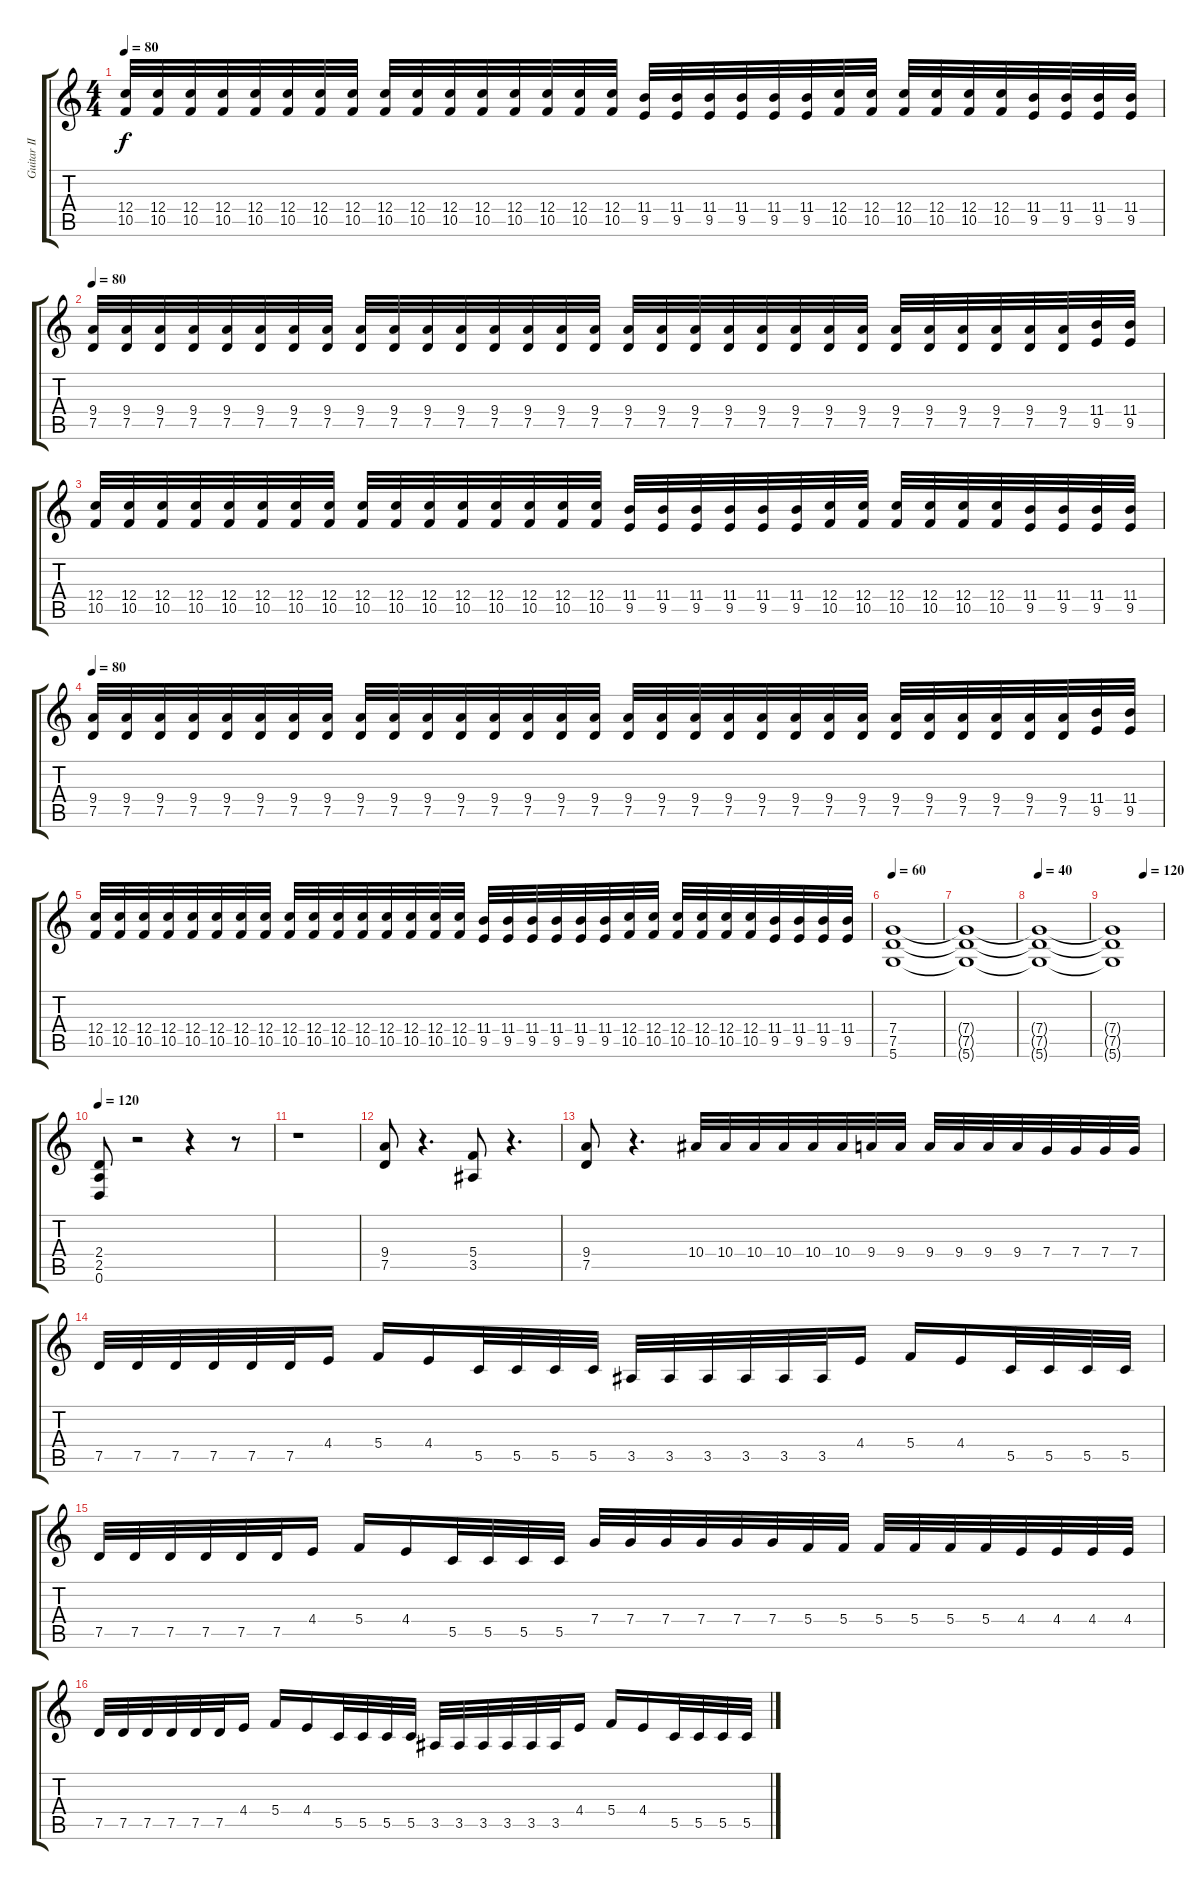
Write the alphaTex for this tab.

\track ("Guitar II" "Guitar II") {instrument distortionguitar}
\staff {score tabs}
\tuning (D4 A3 F3 C3 G2 D2) {hide}
\ts (4 4)
\tempo 80
\clef g2
\ks c
(12.4 10.5).32{dy f} (12.4 10.5).32 (12.4 10.5).32 (12.4 10.5).32 (12.4 10.5).32 (12.4 10.5).32 (12.4 10.5).32 (12.4 10.5).32 (12.4 10.5).32 (12.4 10.5).32 (12.4 10.5).32 (12.4 10.5).32 (12.4 10.5).32 (12.4 10.5).32 (12.4 10.5).32 (12.4 10.5).32 (11.4 9.5).32 (11.4 9.5).32 (11.4 9.5).32 (11.4 9.5).32 (11.4 9.5).32 (11.4 9.5).32 (12.4 10.5).32 (12.4 10.5).32 (12.4 10.5).32 (12.4 10.5).32 (12.4 10.5).32 (12.4 10.5).32 (11.4 9.5).32 (11.4 9.5).32 (11.4 9.5).32 (11.4 9.5).32 |
\tempo 80
(9.4 7.5).32 (9.4 7.5).32 (9.4 7.5).32 (9.4 7.5).32 (9.4 7.5).32 (9.4 7.5).32 (9.4 7.5).32 (9.4 7.5).32 (9.4 7.5).32 (9.4 7.5).32 (9.4 7.5).32 (9.4 7.5).32 (9.4 7.5).32 (9.4 7.5).32 (9.4 7.5).32 (9.4 7.5).32 (9.4 7.5).32 (9.4 7.5).32 (9.4 7.5).32 (9.4 7.5).32 (9.4 7.5).32 (9.4 7.5).32 (9.4 7.5).32 (9.4 7.5).32 (9.4 7.5).32 (9.4 7.5).32 (9.4 7.5).32 (9.4 7.5).32 (9.4 7.5).32 (9.4 7.5).32 (11.4 9.5).32 (11.4 9.5).32 |
(12.4 10.5).32 (12.4 10.5).32 (12.4 10.5).32 (12.4 10.5).32 (12.4 10.5).32 (12.4 10.5).32 (12.4 10.5).32 (12.4 10.5).32 (12.4 10.5).32 (12.4 10.5).32 (12.4 10.5).32 (12.4 10.5).32 (12.4 10.5).32 (12.4 10.5).32 (12.4 10.5).32 (12.4 10.5).32 (11.4 9.5).32 (11.4 9.5).32 (11.4 9.5).32 (11.4 9.5).32 (11.4 9.5).32 (11.4 9.5).32 (12.4 10.5).32 (12.4 10.5).32 (12.4 10.5).32 (12.4 10.5).32 (12.4 10.5).32 (12.4 10.5).32 (11.4 9.5).32 (11.4 9.5).32 (11.4 9.5).32 (11.4 9.5).32 |
\tempo 80
(9.4 7.5).32 (9.4 7.5).32 (9.4 7.5).32 (9.4 7.5).32 (9.4 7.5).32 (9.4 7.5).32 (9.4 7.5).32 (9.4 7.5).32 (9.4 7.5).32 (9.4 7.5).32 (9.4 7.5).32 (9.4 7.5).32 (9.4 7.5).32 (9.4 7.5).32 (9.4 7.5).32 (9.4 7.5).32 (9.4 7.5).32 (9.4 7.5).32 (9.4 7.5).32 (9.4 7.5).32 (9.4 7.5).32 (9.4 7.5).32 (9.4 7.5).32 (9.4 7.5).32 (9.4 7.5).32 (9.4 7.5).32 (9.4 7.5).32 (9.4 7.5).32 (9.4 7.5).32 (9.4 7.5).32 (11.4 9.5).32 (11.4 9.5).32 |
(12.4 10.5).32 (12.4 10.5).32 (12.4 10.5).32 (12.4 10.5).32 (12.4 10.5).32 (12.4 10.5).32 (12.4 10.5).32 (12.4 10.5).32 (12.4 10.5).32 (12.4 10.5).32 (12.4 10.5).32 (12.4 10.5).32 (12.4 10.5).32 (12.4 10.5).32 (12.4 10.5).32 (12.4 10.5).32 (11.4 9.5).32 (11.4 9.5).32 (11.4 9.5).32 (11.4 9.5).32 (11.4 9.5).32 (11.4 9.5).32 (12.4 10.5).32 (12.4 10.5).32 (12.4 10.5).32 (12.4 10.5).32 (12.4 10.5).32 (12.4 10.5).32 (11.4 9.5).32 (11.4 9.5).32 (11.4 9.5).32 (11.4 9.5).32 |
\tempo 60
(7.4 7.5 5.6).1 |
(7.4{t} 7.5{t} 5.6{t}).1 |
\tempo 40
(7.4{t} 7.5{t} 5.6{t}).1 |
\tempo (120 0.625)
(7.4{t} 7.5{t} 5.6{t}).1 |
\tempo 120
(2.4 2.5 0.6).8 r.2 r.4 r.8 |
r.1 |
(9.4 7.5).8 r.4{d} (5.4 3.5).8 r.4{d} |
(9.4 7.5).8 r.4{d} 10.4.32 10.4.32 10.4.32 10.4.32 10.4.32 10.4.32 9.4.32 9.4.32 9.4.32 9.4.32 9.4.32 9.4.32 7.4.32 7.4.32 7.4.32 7.4.32 |
7.5.32 7.5.32 7.5.32 7.5.32 7.5.32 7.5.32 4.4.16 5.4.16 4.4.16 5.5.32 5.5.32 5.5.32 5.5.32 3.5.32 3.5.32 3.5.32 3.5.32 3.5.32 3.5.32 4.4.16 5.4.16 4.4.16 5.5.32 5.5.32 5.5.32 5.5.32 |
7.5.32 7.5.32 7.5.32 7.5.32 7.5.32 7.5.32 4.4.16 5.4.16 4.4.16 5.5.32 5.5.32 5.5.32 5.5.32 7.4.32 7.4.32 7.4.32 7.4.32 7.4.32 7.4.32 5.4.32 5.4.32 5.4.32 5.4.32 5.4.32 5.4.32 4.4.32 4.4.32 4.4.32 4.4.32 |
7.5.32 7.5.32 7.5.32 7.5.32 7.5.32 7.5.32 4.4.16 5.4.16 4.4.16 5.5.32 5.5.32 5.5.32 5.5.32 3.5.32 3.5.32 3.5.32 3.5.32 3.5.32 3.5.32 4.4.16 5.4.16 4.4.16 5.5.32 5.5.32 5.5.32 5.5.32
